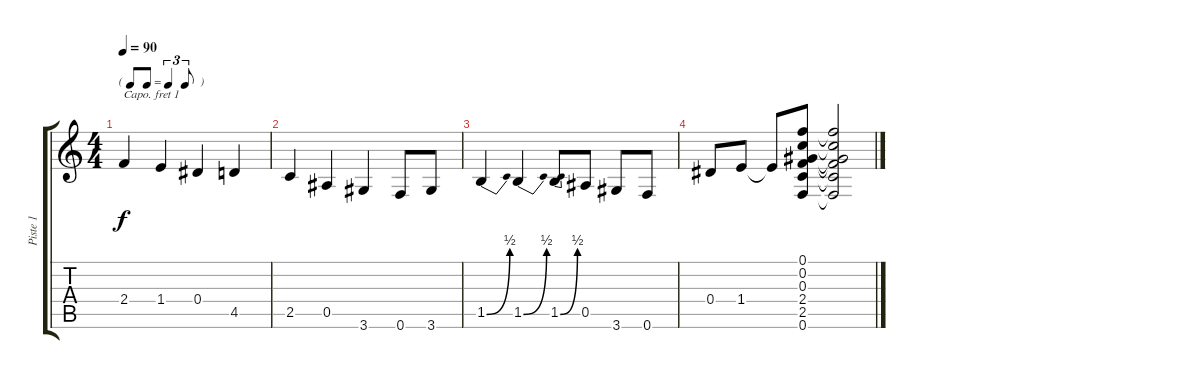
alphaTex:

\track ("Piste 1" "Piste 1") {instrument acousticguitarnylon}
\staff {score tabs}
\capo 1
\tuning (E4 B3 G3 D3 A2 E2) {hide}
\ts (4 4)
\tf triplet8th
\tempo 90
\clef g2
\ks c
2.4.4{dy f} 1.4.4 0.4.4 4.5.4 |
2.5.4 0.5.4 3.6.4 0.6.8 3.6.8 |
1.5{be (bend 0 0 60 2)}.4 1.5{be (bend 0 0 60 2)}.4 1.5{be (bend 0 0 60 2)}.8 0.5.8 3.6.8 0.6.8 |
0.4.8 1.4.8 1.4{t}.8 (0.1 0.2 0.3 2.4 2.5 0.6).8 (0.1{t} 0.2{t} 0.3{t} 2.4{t} 2.5{t} 0.6{t}).2
